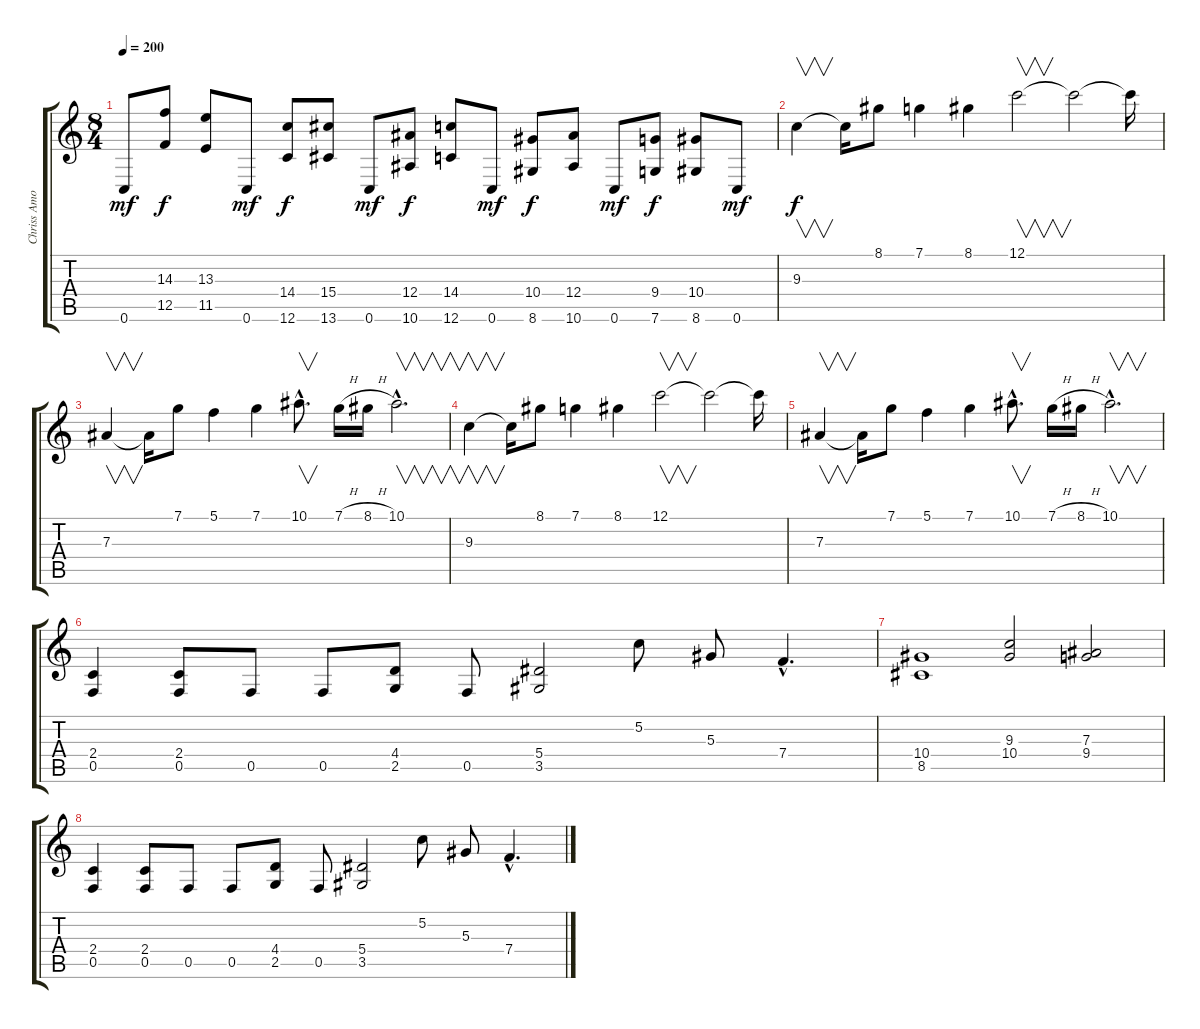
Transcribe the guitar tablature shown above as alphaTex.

\track ("Chriss Amott" "Chriss Amo") {instrument distortionguitar}
\staff {score tabs}
\tuning (C4 G3 Eb3 Bb2 F2 C2) {hide}
\ts (8 4)
\tempo 200
\clef g2
\ks c
0.6.8{dy mf} (14.3 12.5).8{dy f} (13.3 11.5).8 0.6.8{dy mf} (14.4 12.6).8{dy f} (15.4 13.6).8 0.6.8{dy mf} (12.4 10.6).8{dy f} (14.4 12.6).8 0.6.8{dy mf} (10.4 8.6).8{dy f} (12.4 10.6).8 0.6.8{dy mf} (9.4 7.6).8{dy f} (10.4 8.6).8 0.6.8{dy mf} |
9.3.4{v dy f} 9.3{t}.16 8.1.8 7.1.4 8.1.4 12.1.2{v} 12.1{t}.2 12.1{t}.16 |
7.3.4{v} 7.3{t}.16 7.1.8 5.1.4 7.1.4 10.1{hac}.8{v d} 7.1{h}.16 8.1{h}.16 10.1{hac}.2{v d} |
9.3.4{v} 9.3{t}.16 8.1.8 7.1.4 8.1.4 12.1.2{v} 12.1{t}.2 12.1{t}.16 |
7.3.4{v} 7.3{t}.16 7.1.8 5.1.4 7.1.4 10.1{hac}.8{v d} 7.1{h}.16 8.1{h}.16 10.1{hac}.2{v d} |
(2.4 0.5).4 (2.4 0.5).8 0.5.8 0.5.8 (4.4 2.5).8 0.5.8 (5.4 3.5).2 5.2.8 5.3.8 7.4{hac}.4{d} |
(10.4 8.5).1 (9.3 10.4).2 (7.3 9.4).2 |
(2.4 0.5).4 (2.4 0.5).8 0.5.8 0.5.8 (4.4 2.5).8 0.5.8 (5.4 3.5).2 5.2.8 5.3.8 7.4{hac}.4{d}
